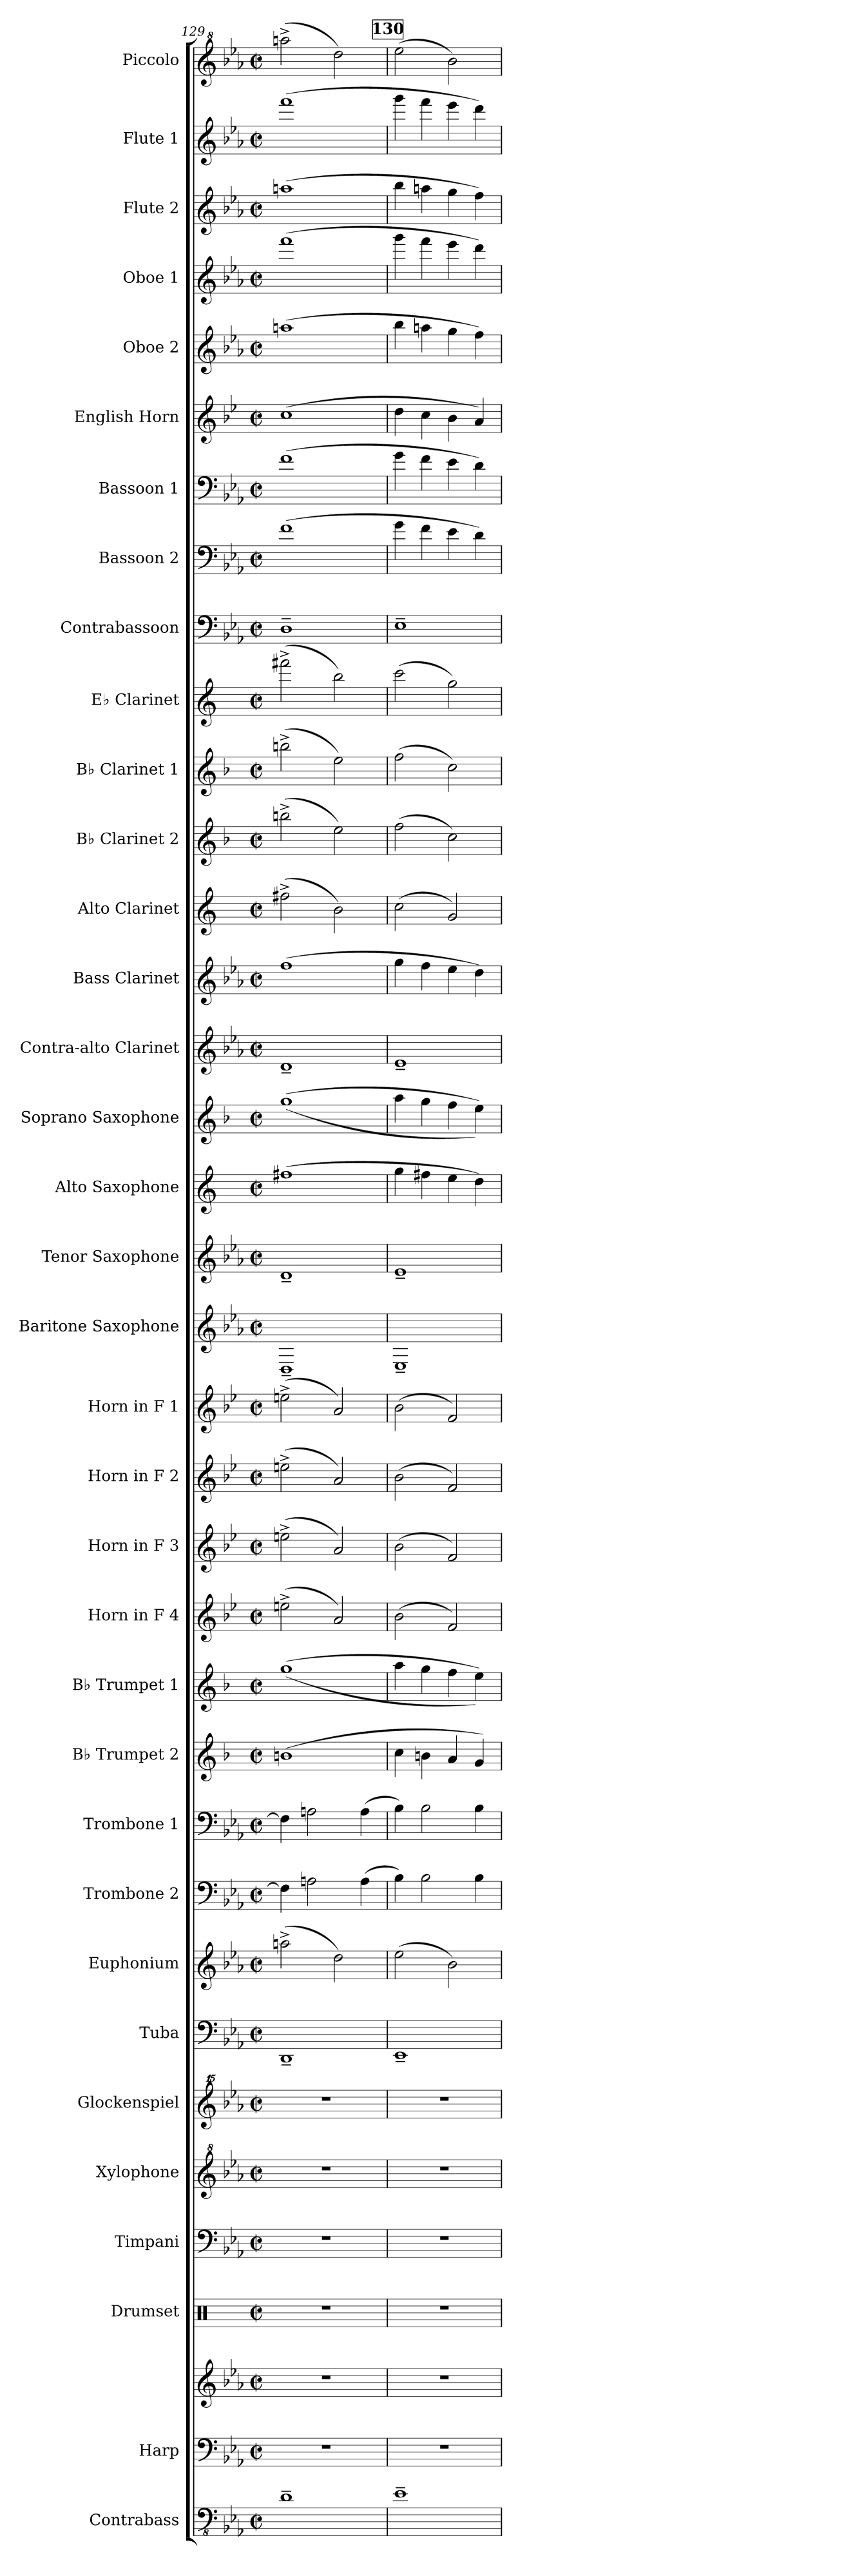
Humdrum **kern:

**kern	**kern	**kern	**kern	**kern	**kern	**kern	**kern	**kern	**kern	**kern	**kern	**kern	**kern	**kern	**kern	**kern	**kern	**kern	**kern	**kern	**kern	**kern	**kern	**kern	**kern	**kern	**kern	**kern	**kern	**kern	**kern	**kern	**kern	**kern	**kern
*part35	*part34	*part34	*part33	*part32	*part31	*part30	*part29	*part28	*part27	*part26	*part25	*part24	*part23	*part22	*part21	*part20	*part19	*part18	*part17	*part16	*part15	*part14	*part13	*part12	*part11	*part10	*part9	*part8	*part7	*part6	*part5	*part4	*part3	*part2	*part1
*staff36	*staff35	*staff34	*staff33	*staff32	*staff31	*staff30	*staff29	*staff28	*staff27	*staff26	*staff25	*staff24	*staff23	*staff22	*staff21	*staff20	*staff19	*staff18	*staff17	*staff16	*staff15	*staff14	*staff13	*staff12	*staff11	*staff10	*staff9	*staff8	*staff7	*staff6	*staff5	*staff4	*staff3	*staff2	*staff1
*I"Contrabass	*I"Harp	*	*I"Drumset	*I"Timpani	*I"Xylophone	*I"Glockenspiel	*I"Tuba	*I"Euphonium	*I"Trombone 2	*I"Trombone 1	*I"B♭ Trumpet 2	*I"B♭ Trumpet 1	*I"Horn in F 4	*I"Horn in F 3	*I"Horn in F 2	*I"Horn in F 1	*I"Baritone Saxophone	*I"Tenor Saxophone	*I"Alto Saxophone	*I"Soprano Saxophone	*I"Contra-alto Clarinet	*I"Bass Clarinet	*I"Alto Clarinet	*I"B♭ Clarinet 2	*I"B♭ Clarinet 1	*I"E♭ Clarinet	*I"Contrabassoon	*I"Bassoon 2	*I"Bassoon 1	*I"English Horn	*I"Oboe 2	*I"Oboe 1	*I"Flute 2	*I"Flute 1	*I"Piccolo
*I'Cb.	*I'Hrp.	*	*I'Drs.	*I'Timp.	*I'Xyl.	*I'Glk.	*I'Tba.	*I'Euph.	*I'Tbn. 2	*I'Tbn. 1	*I'B♭ Tpt. 2	*I'B♭ Tpt. 1	*I'Hn. 4	*I'Hn. 3	*I'Hn. 2	*I'Hn. 1	*I'Bar. Sax.	*I'T. Sax.	*I'A. Sax.	*I'S. Sax.	*I'C-a. Cl.	*I'B. Cl.	*I'A. Cl.	*I'B♭ Cl. 2	*I'B♭ Cl. 1	*I'E♭ Cl.	*I'Cbsn.	*I'Bsn. 2	*I'Bsn. 1	*I'E. Hn.	*I'Ob. 2	*I'Ob. 1	*I'Fl. 2	*I'Fl. 1	*I'Picc.
*clefFv4	*clefF4	*clefG2	*clefX	*clefF4	*clefG^2	*clefG^^2	*clefF4	*clefG2	*clefF4	*clefF4	*clefG2	*clefG2	*clefG2	*clefG2	*clefG2	*clefG2	*clefG2	*clefG2	*clefG2	*clefG2	*clefG2	*clefG2	*clefG2	*clefG2	*clefG2	*clefG2	*clefF4	*clefF4	*clefF4	*clefG2	*clefG2	*clefG2	*clefG2	*clefG2	*clefG^2
*ITrd7c12	*	*	*	*	*	*	*	*ITrd8c14	*	*	*ITrd1c2	*ITrd1c2	*ITrd4c7	*ITrd4c7	*ITrd4c7	*ITrd4c7	*ITrd12c21	*ITrd8c14	*ITrd5c9	*ITrd1c2	*ITrd12c21	*ITrd8c14	*ITrd5c9	*ITrd1c2	*ITrd1c2	*ITrd-2c-3	*ITrd7c12	*	*	*ITrd4c7	*	*	*	*	*ITrd-7c-12
*k[b-e-a-]	*k[b-e-a-]	*k[b-e-a-]	*k[]	*k[b-e-a-]	*k[b-e-a-]	*k[b-e-a-]	*k[b-e-a-]	*k[b-e-a-]	*k[b-e-a-]	*k[b-e-a-]	*k[b-e-a-]	*k[b-e-a-]	*k[b-e-a-]	*k[b-e-a-]	*k[b-e-a-]	*k[b-e-a-]	*k[b-e-a-]	*k[b-e-a-]	*k[b-e-a-]	*k[b-e-a-]	*k[b-e-a-]	*k[b-e-a-]	*k[b-e-a-]	*k[b-e-a-]	*k[b-e-a-]	*k[b-e-a-]	*k[b-e-a-]	*k[b-e-a-]	*k[b-e-a-]	*k[b-e-a-]	*k[b-e-a-]	*k[b-e-a-]	*k[b-e-a-]	*k[b-e-a-]	*k[b-e-a-]
*M4/4	*M4/4	*M4/4	*M4/4	*M4/4	*M4/4	*M4/4	*M4/4	*M4/4	*M4/4	*M4/4	*M4/4	*M4/4	*M4/4	*M4/4	*M4/4	*M4/4	*M4/4	*M4/4	*M4/4	*M4/4	*M4/4	*M4/4	*M4/4	*M4/4	*M4/4	*M4/4	*M4/4	*M4/4	*M4/4	*M4/4	*M4/4	*M4/4	*M4/4	*M4/4	*M4/4
*met(c|)	*met(c|)	*met(c|)	*met(c|)	*met(c|)	*met(c|)	*met(c|)	*met(c|)	*met(c|)	*met(c|)	*met(c|)	*met(c|)	*met(c|)	*met(c|)	*met(c|)	*met(c|)	*met(c|)	*met(c|)	*met(c|)	*met(c|)	*met(c|)	*met(c|)	*met(c|)	*met(c|)	*met(c|)	*met(c|)	*met(c|)	*met(c|)	*met(c|)	*met(c|)	*met(c|)	*met(c|)	*met(c|)	*met(c|)	*met(c|)	*met(c|)
=129	=129	=129	=129	=129	=129	=129	=129	=129	=129	=129	=129	=129	=129	=129	=129	=129	=129	=129	=129	=129	=129	=129	=129	=129	=129	=129	=129	=129	=129	=129	=129	=129	=129	=129	=129
1DD~	1r	1r	1r	1r	1r	1r	1DD~	(2an^\	4F\]	4F\]	(1an	((1ff	(2an^\	(2an^\	(2an^\	(2an^\	1DD~	1D~	(1an	((1ff	1D~	(1f	(2an^\	(2aan^\	(2aan^\	(2aaan^\	1DD~	(1f	(1f	(1f	(1aan	(1fff	(1aan	(1fff	(2aaaan^\
.	.	.	.	.	.	.	.	.	2An\	2An\	.	.	.	.	.	.	.	.	.	.	.	.	.	.	.	.	.	.	.	.	.	.	.	.	.
.	.	.	.	.	.	.	.	2d\)	.	.	.	.	2d/)	2d/)	2d/)	2d/)	.	.	.	.	.	.	2d\)	2dd\)	2dd\)	2ddd\)	.	.	.	.	.	.	.	.	2dddd\)
.	.	.	.	.	.	.	.	.	(4A\	(4A\	.	.	.	.	.	.	.	.	.	.	.	.	.	.	.	.	.	.	.	.	.	.	.	.	.
!!LO:PB:g=z
!!LO:REH:place=s1:a:B:fs=14:t=130
=130	=130	=130	=130	=130	=130	=130	=130	=130	=130	=130	=130	=130	=130	=130	=130	=130	=130	=130	=130	=130	=130	=130	=130	=130	=130	=130	=130	=130	=130	=130	=130	=130	=130	=130	=130
1EE-~	1r	1r	1r	1r	1r	1r	1EE-~	(2e-\	4B-\)	4B-\)	4b-\	4gg\	(2e-\	(2e-\	(2e-\	(2e-\	1EE-~	1E-~	4b-\	4gg\	1E-~	4g\	(2e-\	(2ee-\	(2ee-\	(2eee-\	1EE-~	4g\	4g\	4g\	4bb-\	4ggg\	4bb-\	4ggg\	(2eeee-\
.	.	.	.	.	.	.	.	.	2B-\	2B-\	4an\	4ff\	.	.	.	.	.	.	4an\	4ff\	.	4f\	.	.	.	.	.	4f\	4f\	4f\	4aan\	4fff\	4aan\	4fff\	.
.	.	.	.	.	.	.	.	2B-\)	.	.	4g/	4ee-\	2B-/)	2B-/)	2B-/)	2B-/)	.	.	4g\	4ee-\	.	4e-\	2B-/)	2b-\)	2b-\)	2bb-\)	.	4e-\	4e-\	4e-\	4gg\	4eee-\	4gg\	4eee-\	2bbb-\)
.	.	.	.	.	.	.	.	.	4B-\	4B-\	4f/)	4dd\))	.	.	.	.	.	.	4f\)	4dd\))	.	4d\)	.	.	.	.	.	4d\)	4d\)	4d/)	4ff\)	4ddd\)	4ff\)	4ddd\)	.
=	=	=	=	=	=	=	=	=	=	=	=	=	=	=	=	=	=	=	=	=	=	=	=	=	=	=	=	=	=	=	=	=	=	=	=
*-	*-	*-	*-	*-	*-	*-	*-	*-	*-	*-	*-	*-	*-	*-	*-	*-	*-	*-	*-	*-	*-	*-	*-	*-	*-	*-	*-	*-	*-	*-	*-	*-	*-	*-	*-
